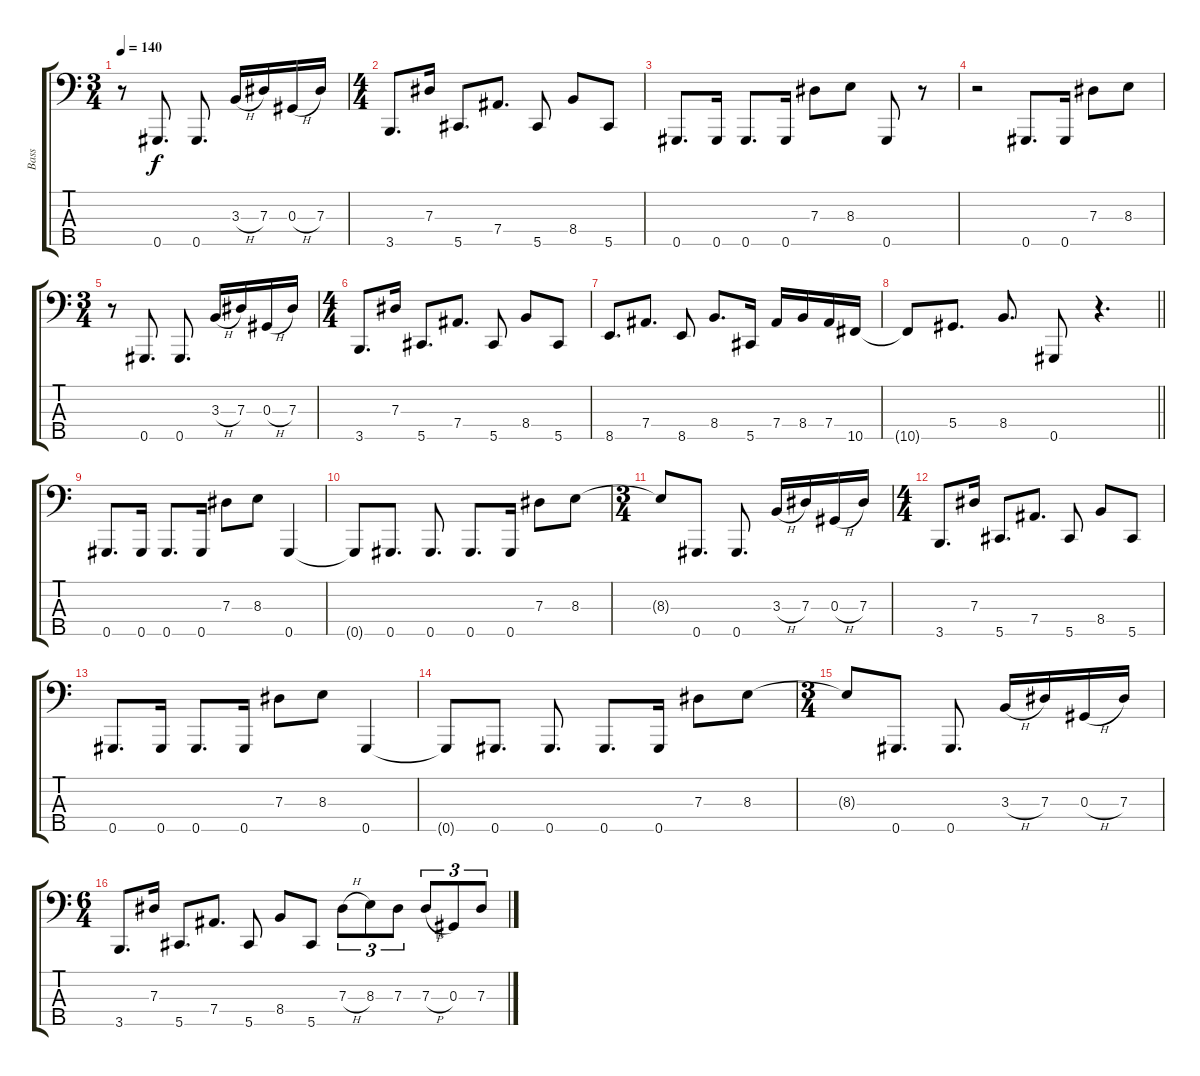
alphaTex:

\track ("Bass" "Bass") {instrument electricbasspick}
\staff {score tabs}
\tuning (Gb2 Db2 Ab1 Eb1 Ab0) {hide}
\ts (3 4)
\tempo 140
\clef f4
\ks c
r.8{dy f} 0.5.8{d} 0.5.8{d} 3.3{h}.16 7.3.16 0.3{h}.16 7.3.16 |
\ts (4 4)
3.5.8{d} 7.3.16 5.5.8{d} 7.4.8{d} 5.5.8 8.4.8 5.5.8 |
0.5.8{d} 0.5.16 0.5.8{d} 0.5.16 7.3.8 8.3.8 0.5.8 r.8 |
r.2 0.5.8{d} 0.5.16 7.3.8 8.3.8 |
\ts (3 4)
r.8 0.5.8{d} 0.5.8{d} 3.3{h}.16 7.3.16 0.3{h}.16 7.3.16 |
\ts (4 4)
3.5.8{d} 7.3.16 5.5.8{d} 7.4.8{d} 5.5.8 8.4.8 5.5.8 |
8.5.8{d} 7.4.8{d} 8.5.8 8.4.8{d} 5.5.16 7.4.16 8.4.16 7.4.16 10.5.16 |
\barLineRight lightlight
10.5{t}.8 5.4.8{d} 8.4.8{d} 0.5.8 r.4{d} |
0.5.8{d} 0.5.16 0.5.8{d} 0.5.16 7.3.8 8.3.8 0.5.4 |
0.5{t}.8 0.5.8{d} 0.5.8{d} 0.5.8{d} 0.5.16 7.3.8 8.3.8 |
\ts (3 4)
8.3{t}.8 0.5.8{d} 0.5.8{d} 3.3{h}.16 7.3.16 0.3{h}.16 7.3.16 |
\ts (4 4)
3.5.8{d} 7.3.16 5.5.8{d} 7.4.8{d} 5.5.8 8.4.8 5.5.8 |
0.5.8{d} 0.5.16 0.5.8{d} 0.5.16 7.3.8 8.3.8 0.5.4 |
0.5{t}.8 0.5.8{d} 0.5.8{d} 0.5.8{d} 0.5.16 7.3.8 8.3.8 |
\ts (3 4)
8.3{t}.8 0.5.8{d} 0.5.8{d} 3.3{h}.16 7.3.16 0.3{h}.16 7.3.16 |
\ts (6 4)
3.5.8{d} 7.3.16 5.5.8{d} 7.4.8{d} 5.5.8 8.4.8 5.5.8 7.3{h}.8{tu (3 2)} 8.3.8{tu (3 2)} 7.3.8{tu (3 2)} 7.3{h}.8{tu (3 2)} 0.3.8{tu (3 2)} 7.3.8{tu (3 2)}
